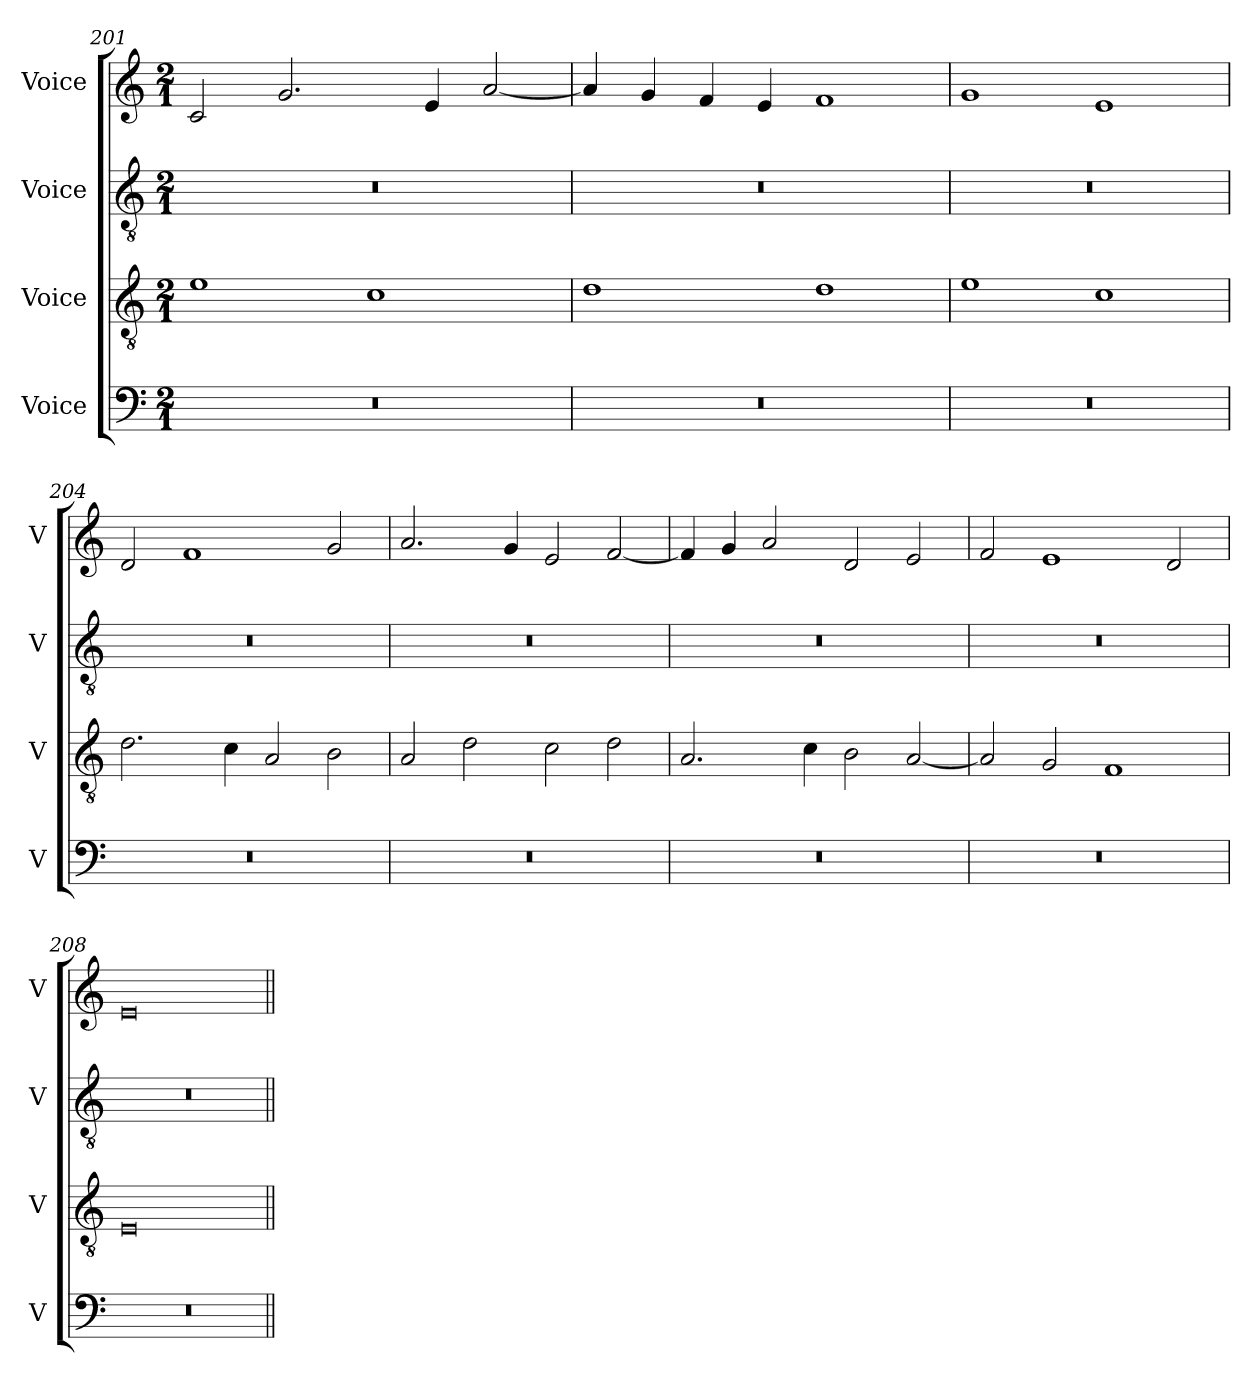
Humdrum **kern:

**kern	**kern	**kern	**kern
*part4	*part3	*part2	*part1
*staff4	*staff3	*staff2	*staff1
*I"Voice	*I"Voice	*I"Voice	*I"Voice
*I'V	*I'V	*I'V	*I'V
*clefF4	*clefGv2	*clefGv2	*clefG2
*k[]	*k[]	*k[]	*k[]
*M2/1	*M2/1	*M2/1	*M2/1
=201	=201	=201	=201
0r	1e	0r	2c/
.	.	.	2.g/
.	1c	.	.
.	.	.	4e/
.	.	.	[2a/
=202	=202	=202	=202
0r	1d	0r	4a/]
.	.	.	4g/
.	.	.	4f/
.	.	.	4e/
.	1d	.	1f
!!LO:PB:g=z
=203	=203	=203	=203
0r	1e	0r	1g
.	1c	.	1e
=204	=204	=204	=204
0r	2.d\	0r	2d/
.	.	.	1f
.	4c\	.	.
.	2A/	.	.
.	2B\	.	2g/
=205	=205	=205	=205
0r	2A/	0r	2.a/
.	2d\	.	.
.	.	.	4g/
.	2c\	.	2e/
.	2d\	.	[2f/
=206	=206	=206	=206
0r	2.A/	0r	4f/]
.	.	.	4g/
.	.	.	2a/
.	4c\	.	.
.	2B\	.	2d/
.	[2A/	.	2e/
!!LO:LB:g=z
=207	=207	=207	=207
0r	2A/]	0r	2f/
.	2G/	.	1e
.	1F	.	.
.	.	.	2d/
=208	=208	=208	=208
0r	0E	0r	0e
=||	=||	=||	=||
*-	*-	*-	*-
